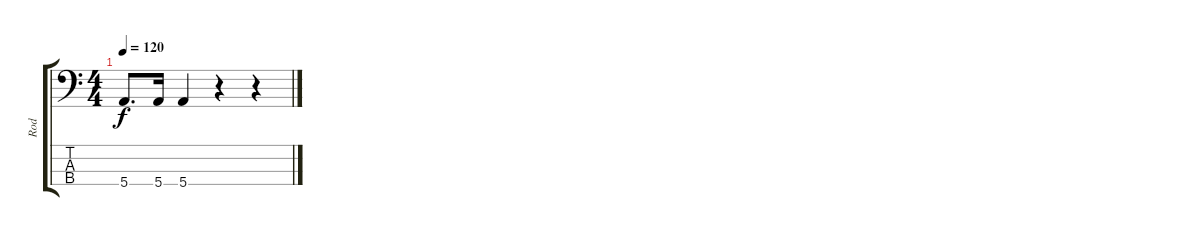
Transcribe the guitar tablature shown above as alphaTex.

\track ("Rod" "Rod") {instrument electricbasspick}
\staff {score tabs}
\tuning (G2 D2 A1 E1) {hide}
\ts (4 4)
\tempo 120
\clef f4
\ks c
5.4.8{d dy f} 5.4.16 5.4.4 r.4 r.4
